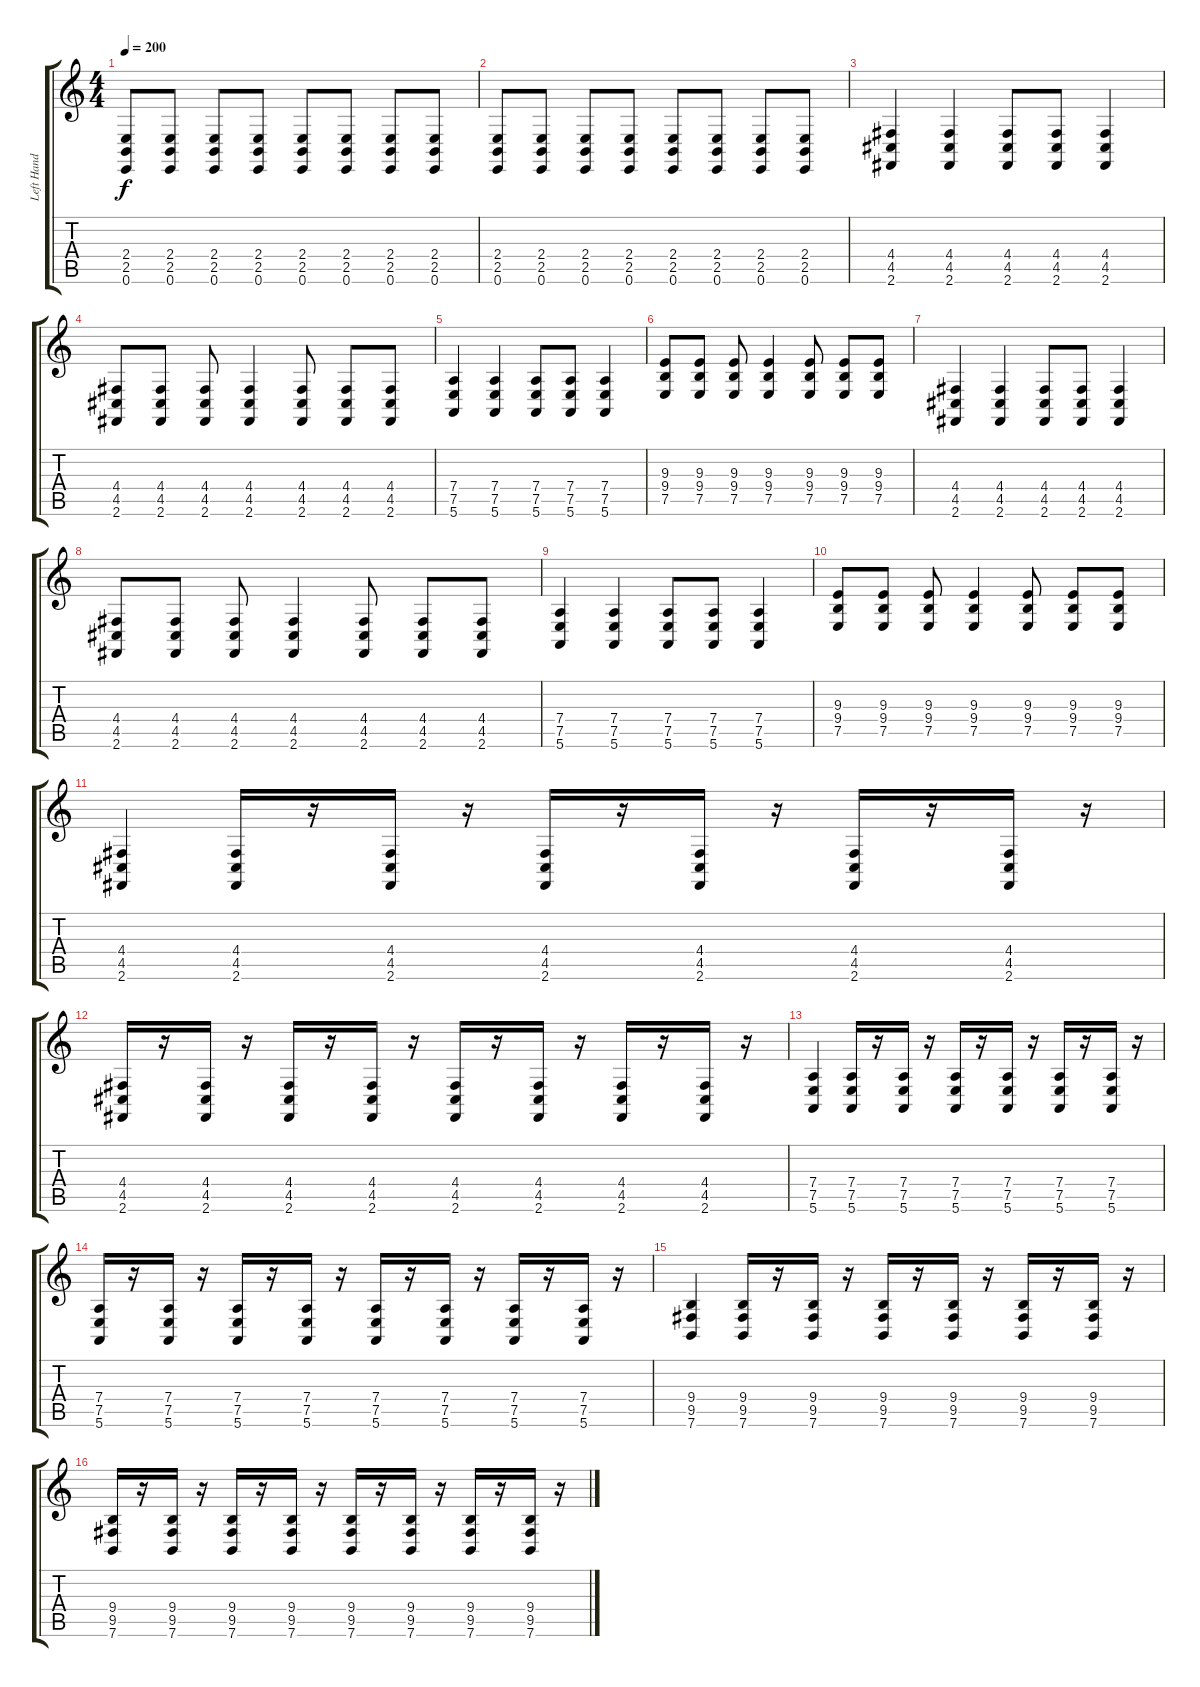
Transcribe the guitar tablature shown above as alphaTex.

\track ("Left Hand" "Left Hand") {instrument acousticgrandpiano}
\staff {score tabs}
\tuning (E4 B3 G3 D3 A2 E2) {hide}
\ts (4 4)
\tempo 200
\clef g2
\ks c
(2.4 2.5 0.6).8{dy f} (2.4 2.5 0.6).8 (2.4 2.5 0.6).8 (2.4 2.5 0.6).8 (2.4 2.5 0.6).8 (2.4 2.5 0.6).8 (2.4 2.5 0.6).8 (2.4 2.5 0.6).8 |
(2.4 2.5 0.6).8 (2.4 2.5 0.6).8 (2.4 2.5 0.6).8 (2.4 2.5 0.6).8 (2.4 2.5 0.6).8 (2.4 2.5 0.6).8 (2.4 2.5 0.6).8 (2.4 2.5 0.6).8 |
(4.4 4.5 2.6).4 (4.4 4.5 2.6).4 (4.4 4.5 2.6).8 (4.4 4.5 2.6).8 (4.4 4.5 2.6).4 |
(4.4 4.5 2.6).8 (4.4 4.5 2.6).8 (4.4 4.5 2.6).8 (4.4 4.5 2.6).4 (4.4 4.5 2.6).8 (4.4 4.5 2.6).8 (4.4 4.5 2.6).8 |
(7.4 7.5 5.6).4 (7.4 7.5 5.6).4 (7.4 7.5 5.6).8 (7.4 7.5 5.6).8 (7.4 7.5 5.6).4 |
(9.3 9.4 7.5).8 (9.3 9.4 7.5).8 (9.3 9.4 7.5).8 (9.3 9.4 7.5).4 (9.3 9.4 7.5).8 (9.3 9.4 7.5).8 (9.3 9.4 7.5).8 |
(4.4 4.5 2.6).4 (4.4 4.5 2.6).4 (4.4 4.5 2.6).8 (4.4 4.5 2.6).8 (4.4 4.5 2.6).4 |
(4.4 4.5 2.6).8 (4.4 4.5 2.6).8 (4.4 4.5 2.6).8 (4.4 4.5 2.6).4 (4.4 4.5 2.6).8 (4.4 4.5 2.6).8 (4.4 4.5 2.6).8 |
(7.4 7.5 5.6).4 (7.4 7.5 5.6).4 (7.4 7.5 5.6).8 (7.4 7.5 5.6).8 (7.4 7.5 5.6).4 |
(9.3 9.4 7.5).8 (9.3 9.4 7.5).8 (9.3 9.4 7.5).8 (9.3 9.4 7.5).4 (9.3 9.4 7.5).8 (9.3 9.4 7.5).8 (9.3 9.4 7.5).8 |
(4.4 4.5 2.6).4 (4.4 4.5 2.6).16 r.16 (4.4 4.5 2.6).16 r.16 (4.4 4.5 2.6).16 r.16 (4.4 4.5 2.6).16 r.16 (4.4 4.5 2.6).16 r.16 (4.4 4.5 2.6).16 r.16 |
(4.4 4.5 2.6).16 r.16 (4.4 4.5 2.6).16 r.16 (4.4 4.5 2.6).16 r.16 (4.4 4.5 2.6).16 r.16 (4.4 4.5 2.6).16 r.16 (4.4 4.5 2.6).16 r.16 (4.4 4.5 2.6).16 r.16 (4.4 4.5 2.6).16 r.16 |
(7.4 7.5 5.6).4 (7.4 7.5 5.6).16 r.16 (7.4 7.5 5.6).16 r.16 (7.4 7.5 5.6).16 r.16 (7.4 7.5 5.6).16 r.16 (7.4 7.5 5.6).16 r.16 (7.4 7.5 5.6).16 r.16 |
(7.4 7.5 5.6).16 r.16 (7.4 7.5 5.6).16 r.16 (7.4 7.5 5.6).16 r.16 (7.4 7.5 5.6).16 r.16 (7.4 7.5 5.6).16 r.16 (7.4 7.5 5.6).16 r.16 (7.4 7.5 5.6).16 r.16 (7.4 7.5 5.6).16 r.16 |
(9.4 9.5 7.6).4 (9.4 9.5 7.6).16 r.16 (9.4 9.5 7.6).16 r.16 (9.4 9.5 7.6).16 r.16 (9.4 9.5 7.6).16 r.16 (9.4 9.5 7.6).16 r.16 (9.4 9.5 7.6).16 r.16 |
(9.4 9.5 7.6).16 r.16 (9.4 9.5 7.6).16 r.16 (9.4 9.5 7.6).16 r.16 (9.4 9.5 7.6).16 r.16 (9.4 9.5 7.6).16 r.16 (9.4 9.5 7.6).16 r.16 (9.4 9.5 7.6).16 r.16 (9.4 9.5 7.6).16 r.16
